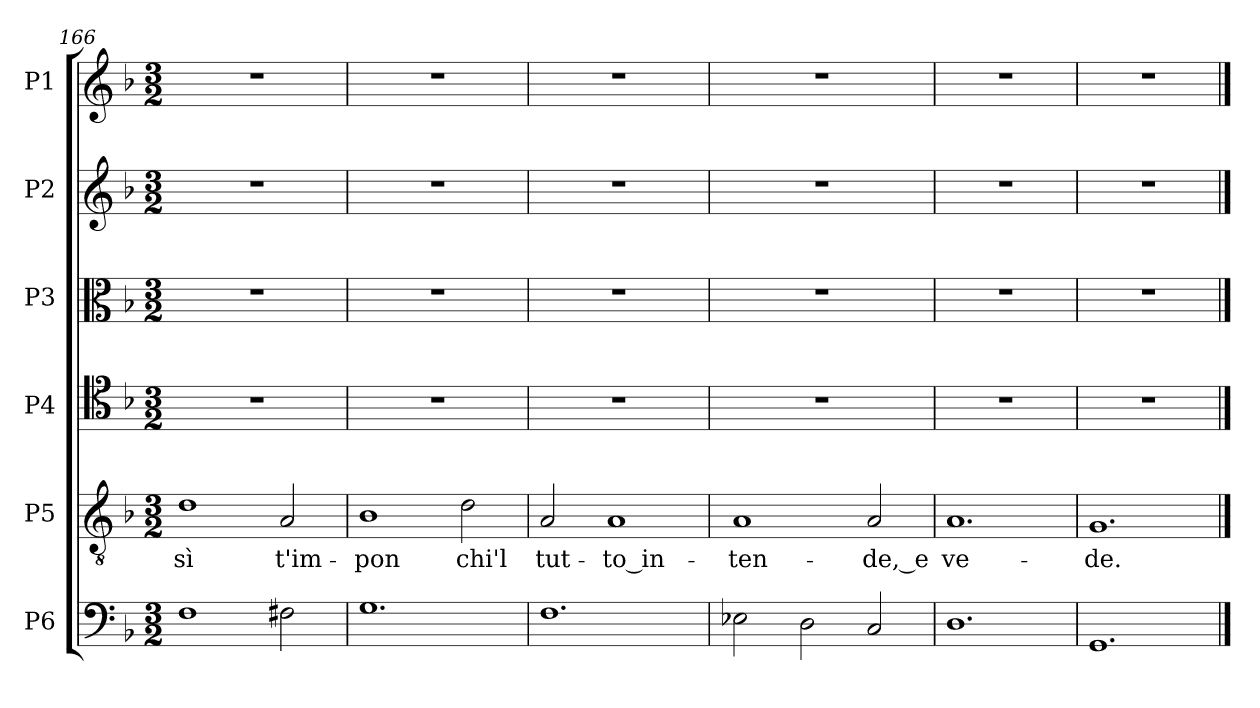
**kern	**kern	**text	**kern	**kern	**kern	**kern
*part6	*part5	*part5	*part4	*part3	*part2	*part1
*staff6	*staff5	*staff5	*staff4	*staff3	*staff2	*staff1
*I"P6	*I"P5	*	*I"P4	*I"P3	*I"P2	*I"P1
*clefF4	*clefGv2	*	*clefC4	*clefC3	*clefG2	*clefG2
*	*ITrd7c12	*	*	*	*	*
*k[b-]	*k[b-]	*	*k[b-]	*k[b-]	*k[b-]	*k[b-]
*F:	*F:	*	*F:	*F:	*F:	*F:
*M3/2	*M3/2	*	*M3/2	*M3/2	*M3/2	*M3/2
=166	=166	=166	=166	=166	=166	=166
!	!	!LO:LY:b:color=#000000	!LO:N:vis=1	!LO:N:vis=1	!LO:N:vis=1	!LO:N:vis=1
1Fi	1Di	-sì	1.r	1.r	1.r	1.r
!	!	!LO:LY:b:color=#000000	!	!	!	!
2F#Xi\	2AAi/	t'im-	.	.	.	.
!!LO:LB:g=z
=167	=167	=167	=167	=167	=167	=167
!	!	!LO:LY:b:color=#000000	!LO:N:vis=1	!LO:N:vis=1	!LO:N:vis=1	!LO:N:vis=1
1.Gi	1BB-i	-pon	1.r	1.r	1.r	1.r
!	!	!LO:LY:b:color=#000000	!	!	!	!
.	2Di\	chi'l	.	.	.	.
=168	=168	=168	=168	=168	=168	=168
!	!	!LO:LY:b:color=#000000	!LO:N:vis=1	!LO:N:vis=1	!LO:N:vis=1	!LO:N:vis=1
1.Fi	2AAi/	tut-	1.r	1.r	1.r	1.r
!	!	!LO:LY:b:color=#000000	!	!	!	!
.	1AAi	-to_in-	.	.	.	.
=169	=169	=169	=169	=169	=169	=169
!	!	!LO:LY:b:color=#000000	!LO:N:vis=1	!LO:N:vis=1	!LO:N:vis=1	!LO:N:vis=1
2E-Xi\	1AAi	-ten-	1.r	1.r	1.r	1.r
2Di\	.	.	.	.	.	.
!	!	!LO:LY:b:color=#000000	!	!	!	!
2Ci/	2AAi/	-de,_e	.	.	.	.
=170	=170	=170	=170	=170	=170	=170
!	!	!LO:LY:b:color=#000000	!LO:N:vis=1	!LO:N:vis=1	!LO:N:vis=1	!LO:N:vis=1
1.Di	1.AAi	ve-	1.r	1.r	1.r	1.r
=171	=171	=171	=171	=171	=171	=171
!	!	!LO:LY:b:color=#000000	!LO:N:vis=1	!LO:N:vis=1	!LO:N:vis=1	!LO:N:vis=1
1.GGi	1.GGi	-de.	1.r	1.r	1.r	1.r
==	==	==	==	==	==	==
*-	*-	*-	*-	*-	*-	*-
